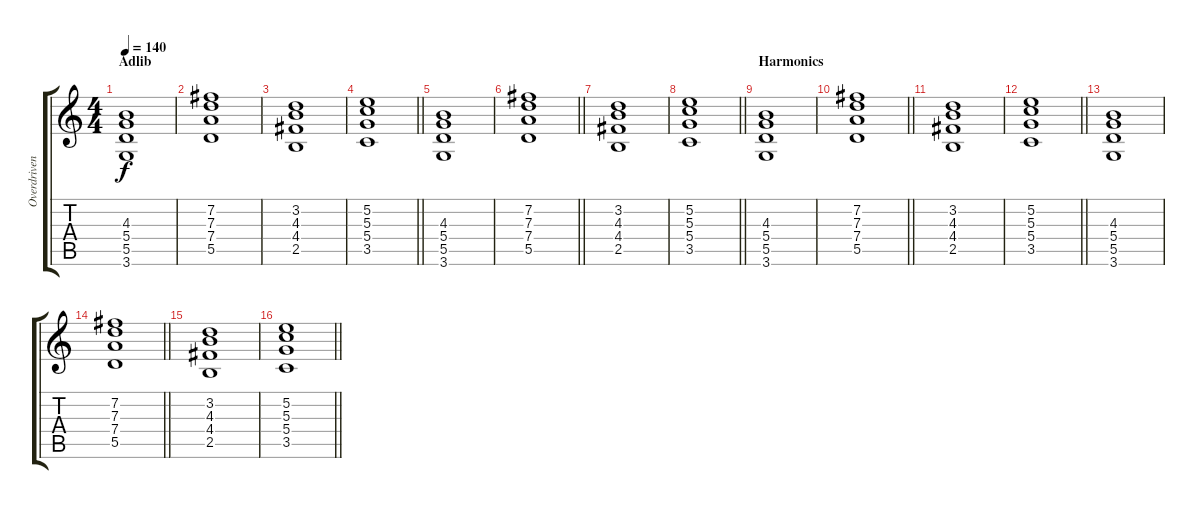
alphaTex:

\track ("Overdriven" "Overdriven") {instrument overdrivenguitar}
\staff {score tabs}
\tuning (E4 B3 G3 D3 A2 E2) {hide}
\ts (4 4)
\section ("" "Adlib")
\tempo 140
\clef g2
\ks c
(4.3 5.4 5.5 3.6).1{dy f} |
(7.2 7.3 7.4 5.5).1 |
(3.2 4.3 4.4 2.5).1 |
\barLineRight lightlight
(5.2 5.3 5.4 3.5).1 |
(4.3 5.4 5.5 3.6).1 |
\barLineRight lightlight
(7.2 7.3 7.4 5.5).1 |
(3.2 4.3 4.4 2.5).1 |
\barLineRight lightlight
(5.2 5.3 5.4 3.5).1 |
\section ("" "Harmonics")
(4.3 5.4 5.5 3.6).1 |
\barLineRight lightlight
(7.2 7.3 7.4 5.5).1 |
(3.2 4.3 4.4 2.5).1 |
\barLineRight lightlight
(5.2 5.3 5.4 3.5).1 |
(4.3 5.4 5.5 3.6).1 |
\barLineRight lightlight
(7.2 7.3 7.4 5.5).1 |
(3.2 4.3 4.4 2.5).1 |
\barLineRight lightlight
(5.2 5.3 5.4 3.5).1
